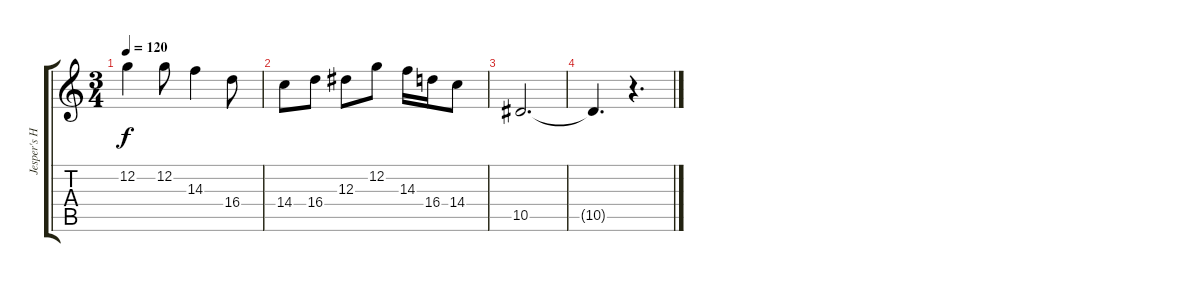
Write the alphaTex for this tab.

\track ("Jesper's Harmonizer" "Jesper's H") {instrument distortionguitar}
\staff {score tabs}
\tuning (C4 G3 Eb3 Bb2 F2 C2) {hide}
\ts (3 4)
\tempo 120
\clef g2
\ks c
12.2.4{dy f} 12.2.8 14.3.4 16.4.8 |
14.4.8 16.4.8 12.3.8 12.2.8 14.3.16 16.4.16 14.4.8 |
10.5.2{d} |
10.5{t}.4{d} r.4{d}
